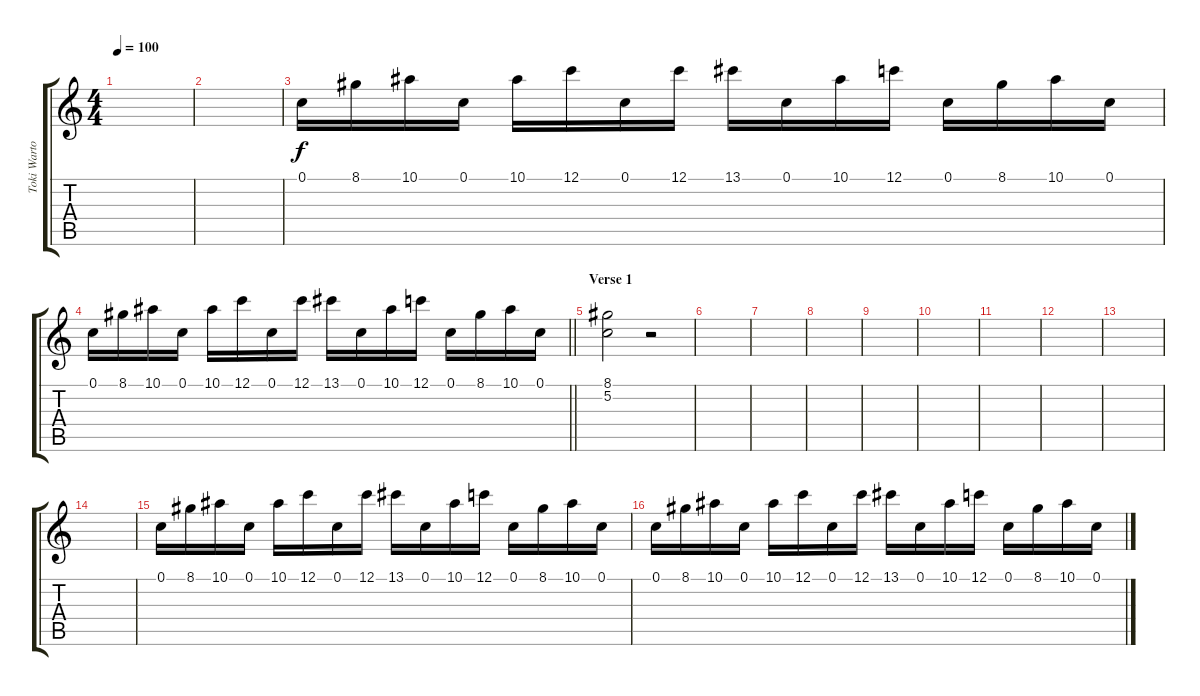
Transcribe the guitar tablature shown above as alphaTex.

\track ("Toki Wartooth (Harmony Guitar 1)" "Toki Warto") {instrument distortionguitar}
\staff {score tabs}
\tuning (C4 G3 Eb3 Bb2 F2 C2) {hide}
\ts (4 4)
\tempo 100
\clef g2
\ks c
|
|
0.1.16 8.1.16 10.1.16 0.1.16 10.1.16 12.1.16 0.1.16 12.1.16 13.1.16 0.1.16 10.1.16 12.1.16 0.1.16 8.1.16 10.1.16 0.1.16 |
\barLineRight lightlight
0.1.16 8.1.16 10.1.16 0.1.16 10.1.16 12.1.16 0.1.16 12.1.16 13.1.16 0.1.16 10.1.16 12.1.16 0.1.16 8.1.16 10.1.16 0.1.16 |
\section ("" "Verse 1")
(8.1 5.2).2{volume 2} r.2 |
|
|
|
|
|
|
|
|
|
0.1.16 8.1.16 10.1.16 0.1.16 10.1.16 12.1.16 0.1.16 12.1.16 13.1.16 0.1.16 10.1.16 12.1.16 0.1.16 8.1.16 10.1.16 0.1.16 |
0.1.16 8.1.16 10.1.16 0.1.16 10.1.16 12.1.16 0.1.16 12.1.16 13.1.16 0.1.16 10.1.16 12.1.16 0.1.16 8.1.16 10.1.16 0.1.16
